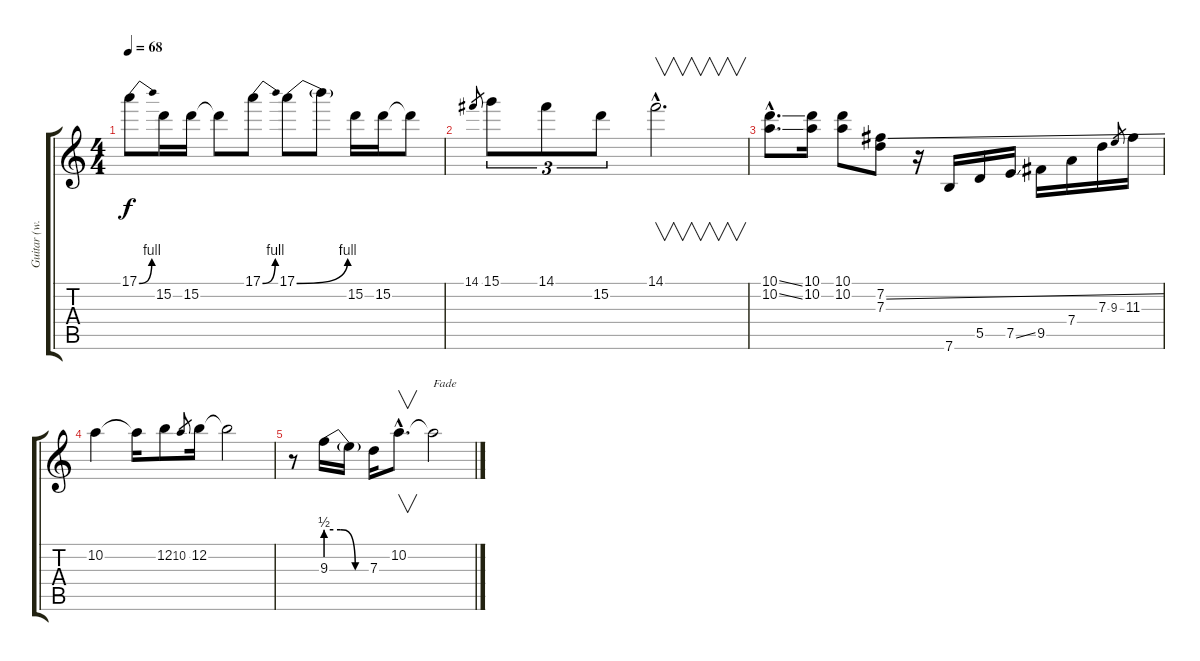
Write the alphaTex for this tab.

\track ("Guitar (w.dist.)" "Guitar (w.") {instrument distortionguitar}
\staff {score tabs}
\tuning (E4 B3 G3 D3 A2 E2) {hide}
\ts (4 4)
\tempo 68
\clef g2
\ks c
17.1{be (bend 0 0 60 4)}.8{dy f} 15.2.16 15.2.16 15.2{t}.8 17.1{be (bend 0 0 60 4)}.8 17.1{be (bend 0 0 60 4)}.8 17.1{t}.8 15.2.16 15.2.16 15.2{t}.8 |
14.1.8{gr} 15.1.8{tu (3 2)} 14.1.8{tu (3 2)} 15.2.8{tu (3 2)} 14.1{hac}.2{v d} |
(10.1{ss hac} 10.2{ss hac}).8{d} (10.1 10.2).16 (10.1 10.2).8 (7.2{ss} 7.3).8 r.16 7.6.16 5.5.16 7.5{ss}.16 9.5.16 7.4.16 7.3.16 9.3.8{gr} 11.3.16 |
10.2.4 10.2{t}.16 12.2.8 10.2.8{gr} 12.2.16 12.2{t}.2 |
r.8 9.3{be (custom 0 2 20 2 40 0 60 0)}.16 9.3{t}.16 7.3.16 10.2{hac}.8{v d} 10.2{t}.2{txt "Fade"}
